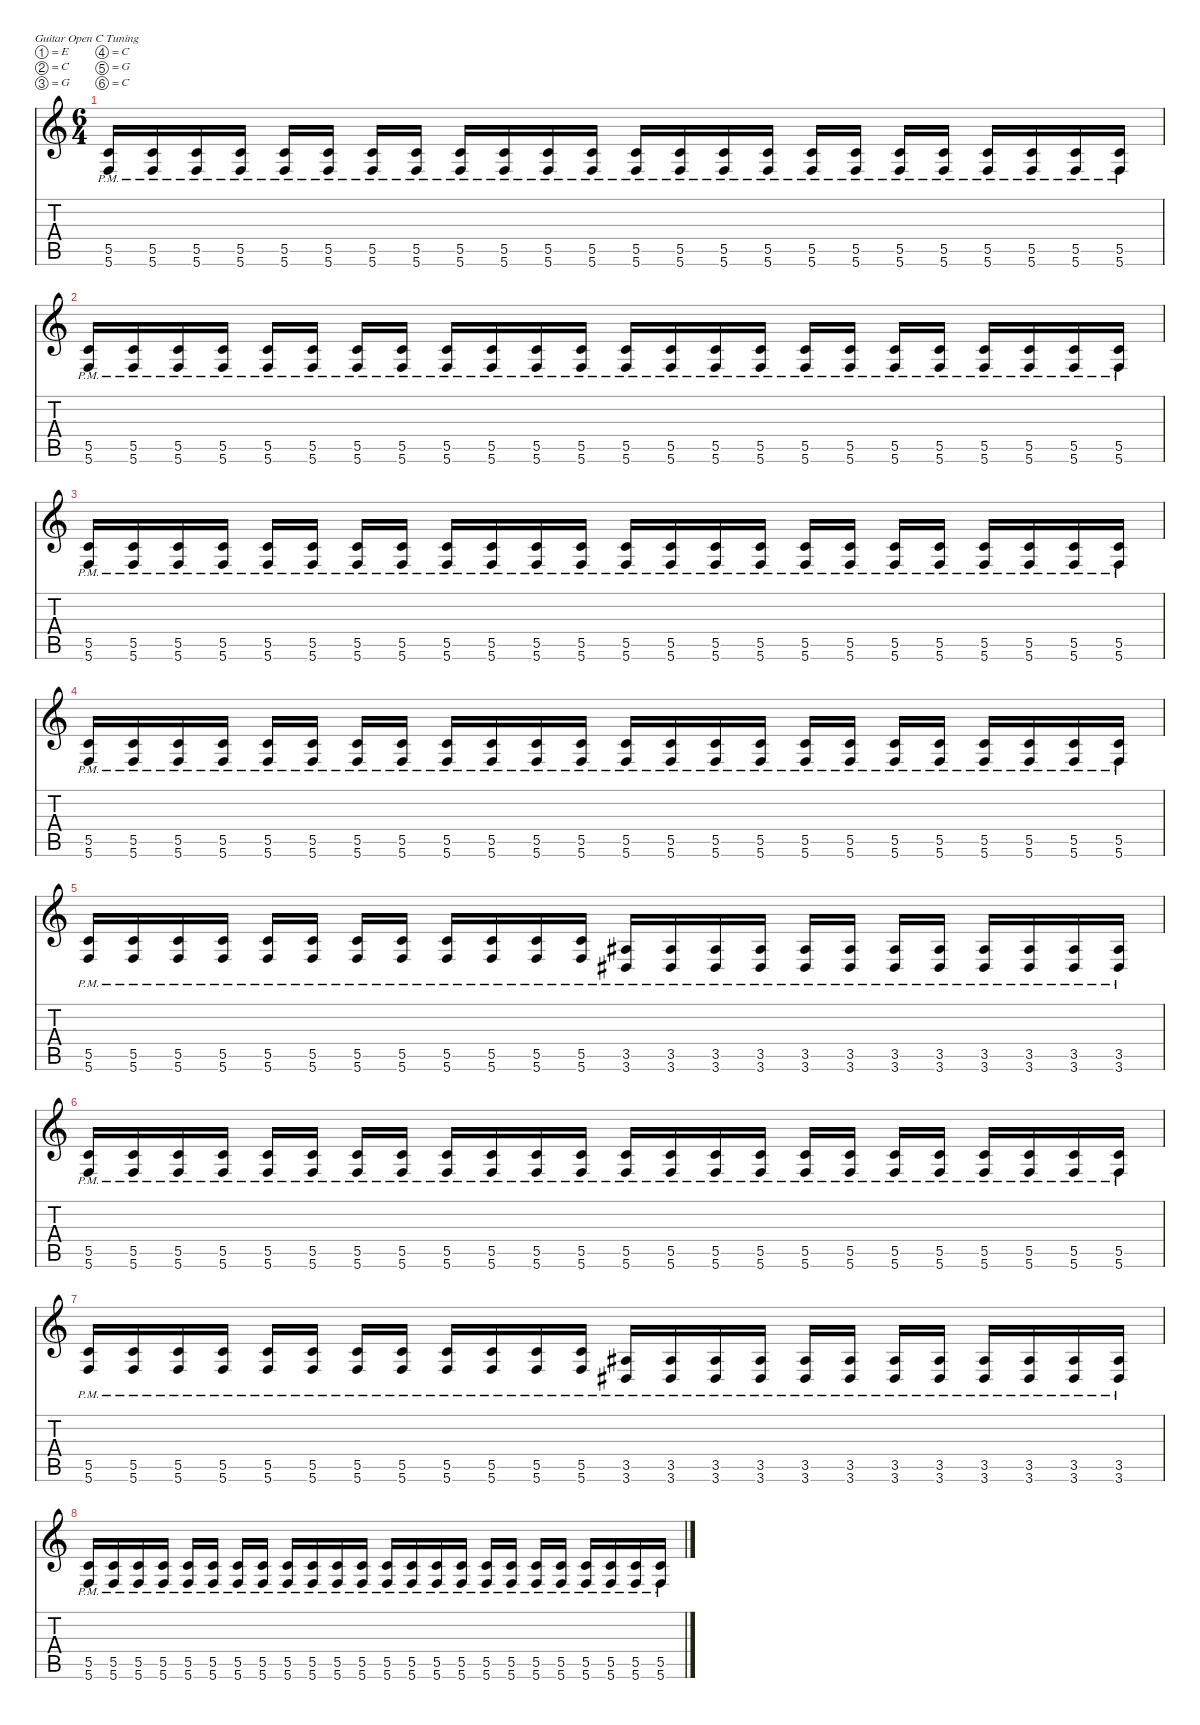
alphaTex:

\defaultSystemsLayout 4
\hideDynamics
\bracketExtendMode nobrackets
\singleTrackTrackNamePolicy hidden
\multiTrackTrackNamePolicy hidden
\firstSystemTrackNameMode fullname
\firstSystemTrackNameOrientation horizontal
\otherSystemsTrackNameOrientation horizontal
\track ("Guitar 1" "dist.guit.") {instrument distortionguitar}
\staff {score tabs}
\tuning (E4 C4 G3 C3 G2 C2)
\ts (6 4)
\tempo (97 hide)
\clef g2
\ks c
(5.5{pm} 5.6{pm}).16{dy ff beam Up} (5.5{pm} 5.6{pm}).16{dy f beam Up} (5.5{pm} 5.6{pm}).16{beam Up} (5.5{pm} 5.6{pm}).16{beam Up} (5.5{pm} 5.6{pm}).16{beam Up} (5.5{pm} 5.6{pm}).16{beam Up beam split} (5.5{pm} 5.6{pm}).16{dy ff beam Up} (5.5{pm} 5.6{pm}).16{dy f beam Up} (5.5{pm} 5.6{pm}).16{beam Up} (5.5{pm} 5.6{pm}).16{beam Up} (5.5{pm} 5.6{pm}).16{beam Up} (5.5{pm} 5.6{pm}).16{beam Up} (5.5{pm} 5.6{pm}).16{dy ff beam Up} (5.5{pm} 5.6{pm}).16{dy f beam Up} (5.5{pm} 5.6{pm}).16{beam Up} (5.5{pm} 5.6{pm}).16{beam Up} (5.5{pm} 5.6{pm}).16{beam Up} (5.5{pm} 5.6{pm}).16{beam Up beam split} (5.5{pm} 5.6{pm}).16{dy ff beam Up} (5.5{pm} 5.6{pm}).16{dy f beam Up} (5.5{pm} 5.6{pm}).16{beam Up} (5.5{pm} 5.6{pm}).16{beam Up} (5.5{pm} 5.6{pm}).16{beam Up} (5.5{pm} 5.6{pm}).16{beam Up} |
(5.5{pm} 5.6{pm}).16{dy ff beam Up} (5.5{pm} 5.6{pm}).16{dy f beam Up} (5.5{pm} 5.6{pm}).16{beam Up} (5.5{pm} 5.6{pm}).16{beam Up} (5.5{pm} 5.6{pm}).16{beam Up} (5.5{pm} 5.6{pm}).16{beam Up beam split} (5.5{pm} 5.6{pm}).16{dy ff beam Up} (5.5{pm} 5.6{pm}).16{dy f beam Up} (5.5{pm} 5.6{pm}).16{beam Up} (5.5{pm} 5.6{pm}).16{beam Up} (5.5{pm} 5.6{pm}).16{beam Up} (5.5{pm} 5.6{pm}).16{beam Up} (5.5{pm} 5.6{pm}).16{dy ff beam Up} (5.5{pm} 5.6{pm}).16{dy f beam Up} (5.5{pm} 5.6{pm}).16{beam Up} (5.5{pm} 5.6{pm}).16{beam Up} (5.5{pm} 5.6{pm}).16{beam Up} (5.5{pm} 5.6{pm}).16{beam Up beam split} (5.5{pm} 5.6{pm}).16{dy ff beam Up} (5.5{pm} 5.6{pm}).16{dy f beam Up} (5.5{pm} 5.6{pm}).16{beam Up} (5.5{pm} 5.6{pm}).16{beam Up} (5.5{pm} 5.6{pm}).16{beam Up} (5.5{pm} 5.6{pm}).16{beam Up} |
(5.5{pm} 5.6{pm}).16{dy ff beam Up} (5.5{pm} 5.6{pm}).16{dy f beam Up} (5.5{pm} 5.6{pm}).16{beam Up} (5.5{pm} 5.6{pm}).16{beam Up} (5.5{pm} 5.6{pm}).16{beam Up} (5.5{pm} 5.6{pm}).16{beam Up beam split} (5.5{pm} 5.6{pm}).16{dy ff beam Up} (5.5{pm} 5.6{pm}).16{dy f beam Up} (5.5{pm} 5.6{pm}).16{beam Up} (5.5{pm} 5.6{pm}).16{beam Up} (5.5{pm} 5.6{pm}).16{beam Up} (5.5{pm} 5.6{pm}).16{beam Up} (5.5{pm} 5.6{pm}).16{dy ff beam Up} (5.5{pm} 5.6{pm}).16{dy f beam Up} (5.5{pm} 5.6{pm}).16{beam Up} (5.5{pm} 5.6{pm}).16{beam Up} (5.5{pm} 5.6{pm}).16{beam Up} (5.5{pm} 5.6{pm}).16{beam Up beam split} (5.5{pm} 5.6{pm}).16{dy ff beam Up} (5.5{pm} 5.6{pm}).16{dy f beam Up} (5.5{pm} 5.6{pm}).16{beam Up} (5.5{pm} 5.6{pm}).16{beam Up} (5.5{pm} 5.6{pm}).16{beam Up} (5.5{pm} 5.6{pm}).16{beam Up} |
\tempo (98 hide)
(5.5{pm} 5.6{pm}).16{dy ff beam Up} (5.5{pm} 5.6{pm}).16{dy f beam Up} (5.5{pm} 5.6{pm}).16{beam Up} (5.5{pm} 5.6{pm}).16{beam Up} (5.5{pm} 5.6{pm}).16{beam Up} (5.5{pm} 5.6{pm}).16{beam Up beam split} (5.5{pm} 5.6{pm}).16{dy ff beam Up} (5.5{pm} 5.6{pm}).16{dy f beam Up} (5.5{pm} 5.6{pm}).16{beam Up} (5.5{pm} 5.6{pm}).16{beam Up} (5.5{pm} 5.6{pm}).16{beam Up} (5.5{pm} 5.6{pm}).16{beam Up} (5.5{pm} 5.6{pm}).16{dy ff beam Up} (5.5{pm} 5.6{pm}).16{dy f beam Up} (5.5{pm} 5.6{pm}).16{beam Up} (5.5{pm} 5.6{pm}).16{beam Up} (5.5{pm} 5.6{pm}).16{beam Up} (5.5{pm} 5.6{pm}).16{beam Up beam split} (5.5{pm} 5.6{pm}).16{dy ff beam Up} (5.5{pm} 5.6{pm}).16{dy f beam Up} (5.5{pm} 5.6{pm}).16{beam Up} (5.5{pm} 5.6{pm}).16{beam Up} (5.5{pm} 5.6{pm}).16{beam Up} (5.5{pm} 5.6{pm}).16{beam Up} |
(5.5{pm} 5.6{pm}).16{dy ff beam Up} (5.5{pm} 5.6{pm}).16{dy f beam Up} (5.5{pm} 5.6{pm}).16{beam Up} (5.5{pm} 5.6{pm}).16{beam Up} (5.5{pm} 5.6{pm}).16{beam Up} (5.5{pm} 5.6{pm}).16{beam Up beam split} (5.5{pm} 5.6{pm}).16{dy ff beam Up} (5.5{pm} 5.6{pm}).16{dy f beam Up} (5.5{pm} 5.6{pm}).16{beam Up} (5.5{pm} 5.6{pm}).16{beam Up} (5.5{pm} 5.6{pm}).16{beam Up} (5.5{pm} 5.6{pm}).16{beam Up} (3.5{pm acc #} 3.6{pm acc #}).16{dy ff beam Up} (3.5{pm acc #} 3.6{pm acc #}).16{dy f beam Up} (3.5{pm acc #} 3.6{pm acc #}).16{beam Up} (3.5{pm acc #} 3.6{pm acc #}).16{beam Up} (3.5{pm acc #} 3.6{pm acc #}).16{beam Up} (3.5{pm acc #} 3.6{pm acc #}).16{beam Up beam split} (3.5{pm acc #} 3.6{pm acc #}).16{dy ff beam Up} (3.5{pm acc #} 3.6{pm acc #}).16{dy f beam Up} (3.5{pm acc #} 3.6{pm acc #}).16{beam Up} (3.5{pm acc #} 3.6{pm acc #}).16{beam Up} (3.5{pm acc #} 3.6{pm acc #}).16{beam Up} (3.5{pm acc #} 3.6{pm acc #}).16{beam Up} |
(5.5{pm} 5.6{pm}).16{dy ff beam Up} (5.5{pm} 5.6{pm}).16{dy f beam Up} (5.5{pm} 5.6{pm}).16{beam Up} (5.5{pm} 5.6{pm}).16{beam Up} (5.5{pm} 5.6{pm}).16{beam Up} (5.5{pm} 5.6{pm}).16{beam Up beam split} (5.5{pm} 5.6{pm}).16{dy ff beam Up} (5.5{pm} 5.6{pm}).16{dy f beam Up} (5.5{pm} 5.6{pm}).16{beam Up} (5.5{pm} 5.6{pm}).16{beam Up} (5.5{pm} 5.6{pm}).16{beam Up} (5.5{pm} 5.6{pm}).16{beam Up} (5.5{pm} 5.6{pm}).16{dy ff beam Up} (5.5{pm} 5.6{pm}).16{dy f beam Up} (5.5{pm} 5.6{pm}).16{beam Up} (5.5{pm} 5.6{pm}).16{beam Up} (5.5{pm} 5.6{pm}).16{beam Up} (5.5{pm} 5.6{pm}).16{beam Up beam split} (5.5{pm} 5.6{pm}).16{dy ff beam Up} (5.5{pm} 5.6{pm}).16{dy f beam Up} (5.5{pm} 5.6{pm}).16{beam Up} (5.5{pm} 5.6{pm}).16{beam Up} (5.5{pm} 5.6{pm}).16{beam Up} (5.5{pm} 5.6{pm}).16{beam Up} |
(5.5{pm} 5.6{pm}).16{dy ff beam Up} (5.5{pm} 5.6{pm}).16{dy f beam Up} (5.5{pm} 5.6{pm}).16{beam Up} (5.5{pm} 5.6{pm}).16{beam Up} (5.5{pm} 5.6{pm}).16{beam Up} (5.5{pm} 5.6{pm}).16{beam Up beam split} (5.5{pm} 5.6{pm}).16{dy ff beam Up} (5.5{pm} 5.6{pm}).16{dy f beam Up} (5.5{pm} 5.6{pm}).16{beam Up} (5.5{pm} 5.6{pm}).16{beam Up} (5.5{pm} 5.6{pm}).16{beam Up} (5.5{pm} 5.6{pm}).16{beam Up} (3.5{pm acc #} 3.6{pm acc #}).16{dy ff beam Up} (3.5{pm acc #} 3.6{pm acc #}).16{dy f beam Up} (3.5{pm acc #} 3.6{pm acc #}).16{beam Up} (3.5{pm acc #} 3.6{pm acc #}).16{beam Up} (3.5{pm acc #} 3.6{pm acc #}).16{beam Up} (3.5{pm acc #} 3.6{pm acc #}).16{beam Up beam split} (3.5{pm acc #} 3.6{pm acc #}).16{dy ff beam Up} (3.5{pm acc #} 3.6{pm acc #}).16{dy f beam Up} (3.5{pm acc #} 3.6{pm acc #}).16{beam Up} (3.5{pm acc #} 3.6{pm acc #}).16{beam Up} (3.5{pm acc #} 3.6{pm acc #}).16{beam Up} (3.5{pm acc #} 3.6{pm acc #}).16{beam Up} |
\tempo (97 hide)
(5.5{pm} 5.6{pm}).16{dy ff beam Up} (5.5{pm} 5.6{pm}).16{dy f beam Up} (5.5{pm} 5.6{pm}).16{beam Up} (5.5{pm} 5.6{pm}).16{beam Up} (5.5{pm} 5.6{pm}).16{beam Up} (5.5{pm} 5.6{pm}).16{beam Up beam split} (5.5{pm} 5.6{pm}).16{dy ff beam Up} (5.5{pm} 5.6{pm}).16{dy f beam Up} (5.5{pm} 5.6{pm}).16{beam Up} (5.5{pm} 5.6{pm}).16{beam Up} (5.5{pm} 5.6{pm}).16{beam Up} (5.5{pm} 5.6{pm}).16{beam Up} (5.5{pm} 5.6{pm}).16{dy ff beam Up} (5.5{pm} 5.6{pm}).16{dy f beam Up} (5.5{pm} 5.6{pm}).16{beam Up} (5.5{pm} 5.6{pm}).16{beam Up} (5.5{pm} 5.6{pm}).16{beam Up} (5.5{pm} 5.6{pm}).16{beam Up beam split} (5.5{pm} 5.6{pm}).16{dy ff beam Up} (5.5{pm} 5.6{pm}).16{dy f beam Up} (5.5{pm} 5.6{pm}).16{beam Up} (5.5{pm} 5.6{pm}).16{beam Up} (5.5{pm} 5.6{pm}).16{beam Up} (5.5{pm} 5.6{pm}).16{beam Up}
